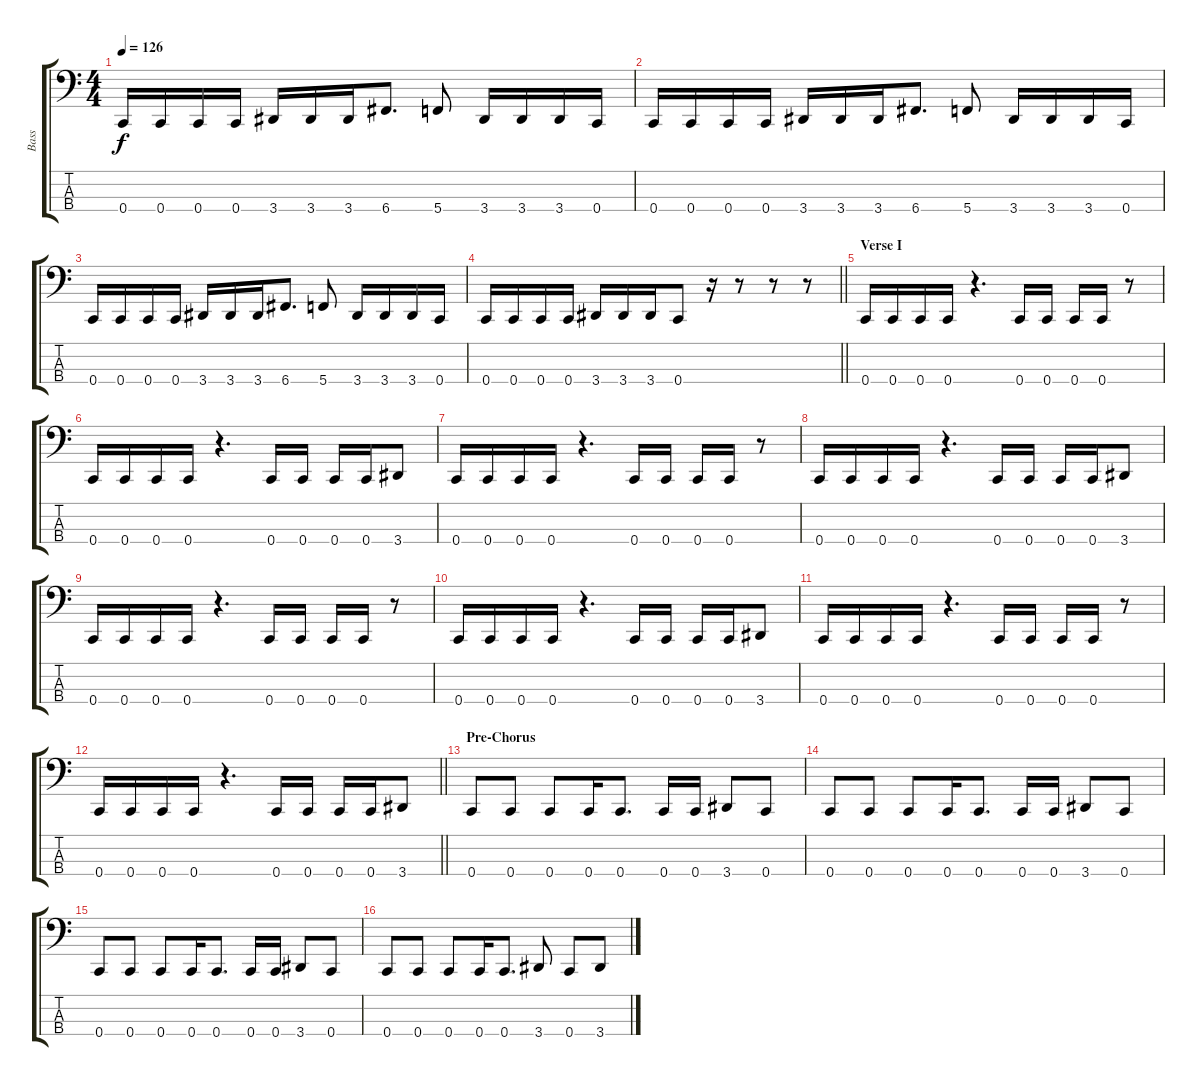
\track ("Bass" "Bass") {instrument electricbassfinger}
\staff {score tabs}
\tuning (F2 C2 G1 C1) {hide}
\ts (4 4)
\tempo 126
\clef f4
\ks c
0.4.16{dy f} 0.4.16 0.4.16 0.4.16 3.4.16 3.4.16 3.4.16 6.4.8{d} 5.4.8 3.4.16 3.4.16 3.4.16 0.4.16 |
0.4.16 0.4.16 0.4.16 0.4.16 3.4.16 3.4.16 3.4.16 6.4.8{d} 5.4.8 3.4.16 3.4.16 3.4.16 0.4.16 |
0.4.16 0.4.16 0.4.16 0.4.16 3.4.16 3.4.16 3.4.16 6.4.8{d} 5.4.8 3.4.16 3.4.16 3.4.16 0.4.16 |
\barLineRight lightlight
0.4.16 0.4.16 0.4.16 0.4.16 3.4.16 3.4.16 3.4.16 0.4.8 r.16 r.8 r.8 r.8 |
\section ("" "Verse I")
0.4.16 0.4.16 0.4.16 0.4.16 r.4{d} 0.4.16 0.4.16 0.4.16 0.4.16 r.8 |
0.4.16 0.4.16 0.4.16 0.4.16 r.4{d} 0.4.16 0.4.16 0.4.16 0.4.16 3.4.8 |
0.4.16 0.4.16 0.4.16 0.4.16 r.4{d} 0.4.16 0.4.16 0.4.16 0.4.16 r.8 |
0.4.16 0.4.16 0.4.16 0.4.16 r.4{d} 0.4.16 0.4.16 0.4.16 0.4.16 3.4.8 |
0.4.16 0.4.16 0.4.16 0.4.16 r.4{d} 0.4.16 0.4.16 0.4.16 0.4.16 r.8 |
0.4.16 0.4.16 0.4.16 0.4.16 r.4{d} 0.4.16 0.4.16 0.4.16 0.4.16 3.4.8 |
0.4.16 0.4.16 0.4.16 0.4.16 r.4{d} 0.4.16 0.4.16 0.4.16 0.4.16 r.8 |
\barLineRight lightlight
0.4.16 0.4.16 0.4.16 0.4.16 r.4{d} 0.4.16 0.4.16 0.4.16 0.4.16 3.4.8 |
\section ("" "Pre-Chorus")
0.4.8 0.4.8 0.4.8 0.4.16 0.4.8{d} 0.4.16 0.4.16 3.4.8 0.4.8 |
0.4.8 0.4.8 0.4.8 0.4.16 0.4.8{d} 0.4.16 0.4.16 3.4.8 0.4.8 |
0.4.8 0.4.8 0.4.8 0.4.16 0.4.8{d} 0.4.16 0.4.16 3.4.8 0.4.8 |
0.4.8 0.4.8 0.4.8 0.4.16 0.4.8{d} 3.4.8 0.4.8 3.4.8
